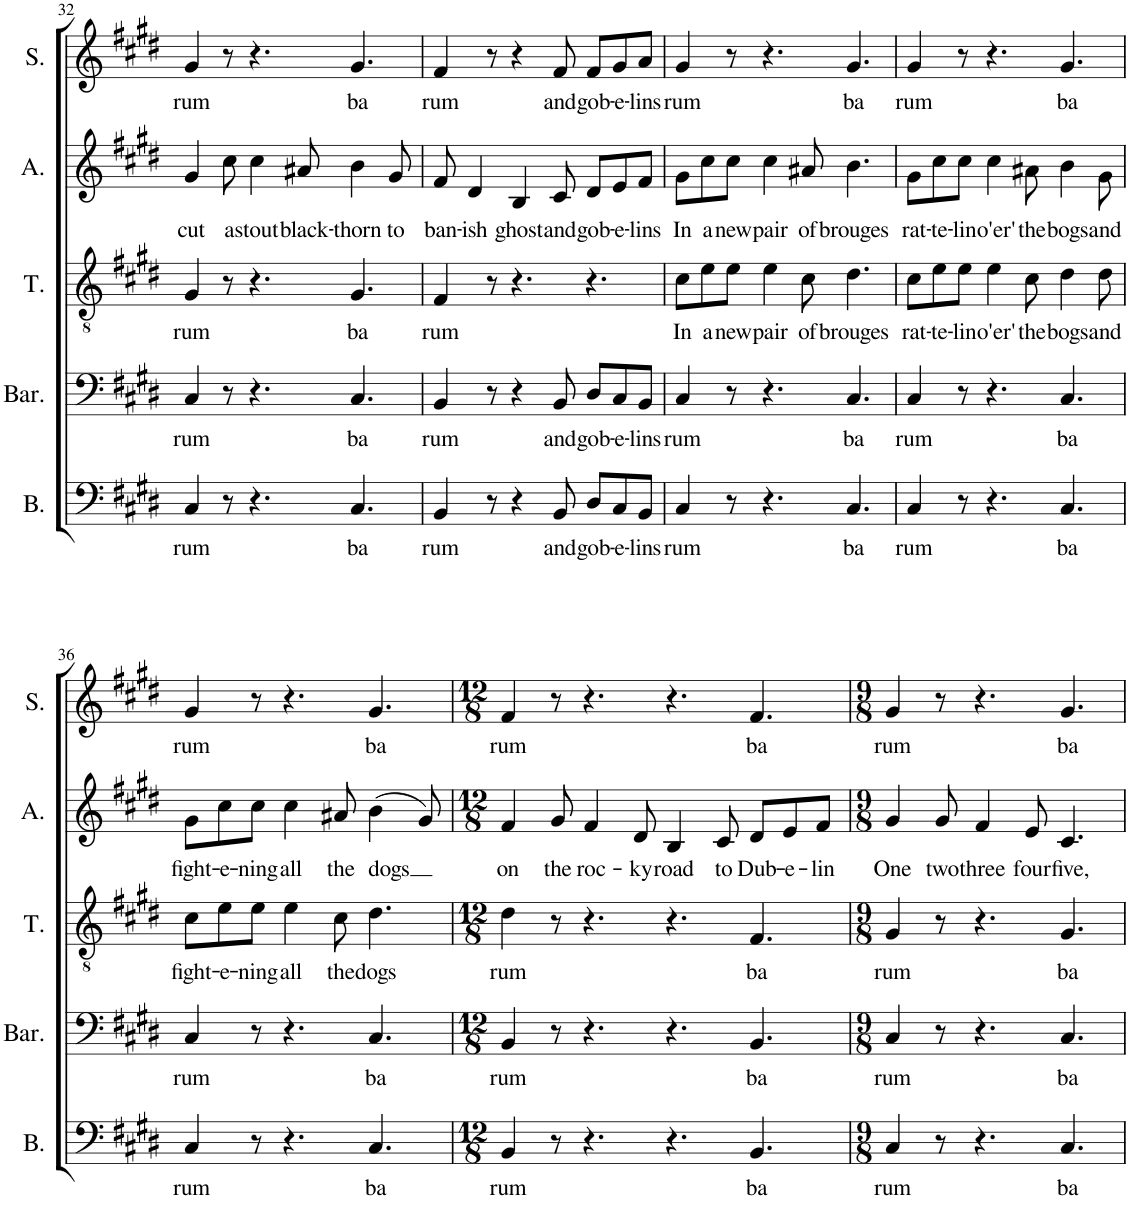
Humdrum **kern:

**kern	**text	**kern	**text	**kern	**text	**kern	**text	**kern	**text
*part5	*part5	*part4	*part4	*part3	*part3	*part2	*part2	*part1	*part1
*staff5	*staff5	*staff4	*staff4	*staff3	*staff3	*staff2	*staff2	*staff1	*staff1
*I"Bass	*	*I"Baritone	*	*I"Tenor	*	*I"Alto	*	*I"Soprano	*
*I'B.	*	*I'Bar.	*	*I'T.	*	*I'A.	*	*I'S.	*
!!LO:PB:g=z
*clefF4	*	*clefF4	*	*clefGv2	*	*clefG2	*	*clefG2	*
*k[f#c#g#d#]	*	*k[f#c#g#d#]	*	*k[f#c#g#d#]	*	*k[f#c#g#d#]	*	*k[f#c#g#d#]	*
*M9/8	*	*M9/8	*	*M9/8	*	*M9/8	*	*M9/8	*
=32	=32	=32	=32	=32	=32	=32	=32	=32	=32
!	!LO:LY:b	!	!LO:LY:b	!	!LO:LY:b	!	!LO:LY:b	!	!LO:LY:b
4C#/	rum	4C#/	rum	4G#/	rum	4g#/	cut	4g#/	rum
!	!	!	!	!	!	!	!LO:LY:b	!	!
8r	.	8r	.	8r	.	8cc#\	a	8r	.
!	!	!	!	!	!	!	!LO:LY:b	!	!
4.r	.	4.r	.	4.r	.	4cc#\	stout	4.r	.
!	!	!	!	!	!	!	!LO:LY:b	!	!
.	.	.	.	.	.	8a#X/	black-	.	.
!	!LO:LY:b	!	!LO:LY:b	!	!LO:LY:b	!	!LO:LY:b	!	!LO:LY:b
4.C#/	ba	4.C#/	ba	4.G#/	ba	4b\	-thorn	4.g#/	ba
!	!	!	!	!	!	!	!LO:LY:b	!	!
.	.	.	.	.	.	8g#/	to	.	.
=33	=33	=33	=33	=33	=33	=33	=33	=33	=33
!	!LO:LY:b	!	!LO:LY:b	!	!LO:LY:b	!	!LO:LY:b	!	!LO:LY:b
4BB/	rum	4BB/	rum	4F#/	rum	8f#/	ban-	4f#/	rum
!	!	!	!	!	!	!	!LO:LY:b	!	!
.	.	.	.	.	.	4d#/	-ish	.	.
8r	.	8r	.	8r	.	.	.	8r	.
!	!	!	!	!	!	!	!LO:LY:b	!	!
4r	.	4r	.	4.r	.	4B/	ghost	4r	.
!	!LO:LY:b	!	!LO:LY:b	!	!	!	!LO:LY:b	!	!LO:LY:b
8BB/	and	8BB/	and	.	.	8c#/	and	8f#/	and
!	!LO:LY:b	!	!LO:LY:b	!	!	!	!LO:LY:b	!	!LO:LY:b
8D#/L	gob-	8D#/L	gob-	4.r	.	8d#/L	gob-	8f#/L	gob-
!	!LO:LY:b	!	!LO:LY:b	!	!	!	!LO:LY:b	!	!LO:LY:b
8C#/	-e-	8C#/	-e-	.	.	8e/	-e-	8g#/	-e-
!	!LO:LY:b	!	!LO:LY:b	!	!	!	!LO:LY:b	!	!LO:LY:b
8BB/J	-lins	8BB/J	-lins	.	.	8f#/J	-lins	8a/J	-lins
=34	=34	=34	=34	=34	=34	=34	=34	=34	=34
!	!LO:LY:b	!	!LO:LY:b	!	!LO:LY:b	!	!LO:LY:b	!	!LO:LY:b
4C#/	rum	4C#/	rum	8c#\L	In	8g#\L	In	4g#/	rum
!	!	!	!	!	!LO:LY:b	!	!LO:LY:b	!	!
.	.	.	.	8e\	a	8cc#\	a	.	.
!	!	!	!	!	!LO:LY:b	!	!LO:LY:b	!	!
8r	.	8r	.	8e\J	new	8cc#\J	new	8r	.
!	!	!	!	!	!LO:LY:b	!	!LO:LY:b	!	!
4.r	.	4.r	.	4e\	pair	4cc#\	pair	4.r	.
!	!	!	!	!	!LO:LY:b	!	!LO:LY:b	!	!
.	.	.	.	8c#\	of	8a#X/	of	.	.
!	!LO:LY:b	!	!LO:LY:b	!	!LO:LY:b	!	!LO:LY:b	!	!LO:LY:b
4.C#/	ba	4.C#/	ba	4.d#\	brouges	4.b\	brouges	4.g#/	ba
=35	=35	=35	=35	=35	=35	=35	=35	=35	=35
!	!LO:LY:b	!	!LO:LY:b	!	!LO:LY:b	!	!LO:LY:b	!	!LO:LY:b
4C#/	rum	4C#/	rum	8c#\L	rat-	8g#\L	rat-	4g#/	rum
!	!	!	!	!	!LO:LY:b	!	!LO:LY:b	!	!
.	.	.	.	8e\	-te-	8cc#\	-te-	.	.
!	!	!	!	!	!LO:LY:b	!	!LO:LY:b	!	!
8r	.	8r	.	8e\J	-lin	8cc#\J	-lin	8r	.
!	!	!	!	!	!LO:LY:b	!	!LO:LY:b	!	!
4.r	.	4.r	.	4e\	o'er'	4cc#\	o'er'	4.r	.
!	!	!	!	!	!LO:LY:b	!	!LO:LY:b	!	!
.	.	.	.	8c#\	the	8a#X\	the	.	.
!	!LO:LY:b	!	!LO:LY:b	!	!LO:LY:b	!	!LO:LY:b	!	!LO:LY:b
4.C#/	ba	4.C#/	ba	4d#\	bogs	4b\	bogs	4.g#/	ba
!	!	!	!	!	!LO:LY:b	!	!LO:LY:b	!	!
.	.	.	.	8d#\	and	8g#\	and	.	.
!!LO:LB:g=z
=36	=36	=36	=36	=36	=36	=36	=36	=36	=36
!	!LO:LY:b	!	!LO:LY:b	!	!LO:LY:b	!	!LO:LY:b	!	!LO:LY:b
4C#/	rum	4C#/	rum	8c#\L	fight-	8g#\L	fight-	4g#/	rum
!	!	!	!	!	!LO:LY:b	!	!LO:LY:b	!	!
.	.	.	.	8e\	-e-	8cc#\	-e-	.	.
!	!	!	!	!	!LO:LY:b	!	!LO:LY:b	!	!
8r	.	8r	.	8e\J	-ning	8cc#\J	-ning	8r	.
!	!	!	!	!	!LO:LY:b	!	!LO:LY:b	!	!
4.r	.	4.r	.	4e\	all	4cc#\	all	4.r	.
!	!	!	!	!	!LO:LY:b	!	!LO:LY:b	!	!
.	.	.	.	8c#\	the	8a#X/	the	.	.
!	!LO:LY:b	!	!LO:LY:b	!	!LO:LY:b	!	!LO:LY:b	!	!LO:LY:b
4.C#/	ba	4.C#/	ba	4.d#\	dogs	(>4b\	dogs	4.g#/	ba
.	.	.	.	.	.	8g#/)	.	.	.
=37	=37	=37	=37	=37	=37	=37	=37	=37	=37
*M12/8	*	*M12/8	*	*M12/8	*	*M12/8	*	*M12/8	*
!	!LO:LY:b	!	!LO:LY:b	!	!LO:LY:b	!	!LO:LY:b	!	!LO:LY:b
4BB/	rum	4BB/	rum	4d#\	rum	4f#/	on	4f#/	rum
!	!	!	!	!	!	!	!LO:LY:b	!	!
8r	.	8r	.	8r	.	8g#/	the	8r	.
!	!	!	!	!	!	!	!LO:LY:b	!	!
4.r	.	4.r	.	4.r	.	4f#/	roc-	4.r	.
!	!	!	!	!	!	!	!LO:LY:b	!	!
.	.	.	.	.	.	8d#/	-ky	.	.
!	!	!	!	!	!	!	!LO:LY:b	!	!
4.r	.	4.r	.	4.r	.	4B/	road	4.r	.
!	!	!	!	!	!	!	!LO:LY:b	!	!
.	.	.	.	.	.	8c#/	to	.	.
!	!LO:LY:b	!	!LO:LY:b	!	!LO:LY:b	!	!LO:LY:b	!	!LO:LY:b
4.BB/	ba	4.BB/	ba	4.F#/	ba	8d#/L	Dub-	4.f#/	ba
!	!	!	!	!	!	!	!LO:LY:b	!	!
.	.	.	.	.	.	8e/	-e-	.	.
!	!	!	!	!	!	!	!LO:LY:b	!	!
.	.	.	.	.	.	8f#/J	-lin	.	.
=38	=38	=38	=38	=38	=38	=38	=38	=38	=38
*M9/8	*	*M9/8	*	*M9/8	*	*M9/8	*	*M9/8	*
!	!LO:LY:b	!	!LO:LY:b	!	!LO:LY:b	!	!LO:LY:b	!	!LO:LY:b
4C#/	rum	4C#/	rum	4G#/	rum	4g#/	One	4g#/	rum
!	!	!	!	!	!	!	!LO:LY:b	!	!
8r	.	8r	.	8r	.	8g#/	two	8r	.
!	!	!	!	!	!	!	!LO:LY:b	!	!
4.r	.	4.r	.	4.r	.	4f#/	three	4.r	.
!	!	!	!	!	!	!	!LO:LY:b	!	!
.	.	.	.	.	.	8e/	four	.	.
!	!LO:LY:b	!	!LO:LY:b	!	!LO:LY:b	!	!LO:LY:b	!	!LO:LY:b
4.C#/	ba	4.C#/	ba	4.G#/	ba	4.c#/	five,	4.g#/	ba
=	=	=	=	=	=	=	=	=	=
*-	*-	*-	*-	*-	*-	*-	*-	*-	*-
